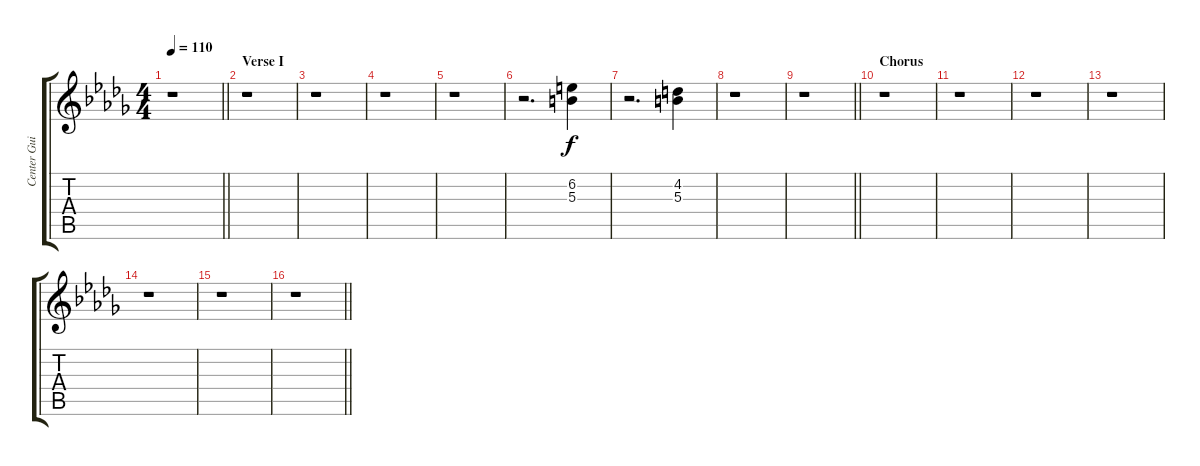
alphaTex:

\track ("Center Guitar" "Center Gui") {instrument electricguitarclean}
\staff {score tabs}
\tuning (Eb4 Bb3 Gb3 Db3 Ab2 Db2) {hide}
\ts (4 4)
\tempo 110
\clef g2
\barLineRight lightlight
\ks db
r.1{dy f} |
\section ("" "Verse I")
r.1 |
r.1 |
r.1 |
r.1 |
r.2{d instrument overdrivenguitar} (6.2 5.3).4 |
r.2{d} (4.2 5.3).4 |
r.1 |
\barLineRight lightlight
r.1 |
\section ("" "Chorus")
r.1 |
r.1 |
r.1 |
r.1 |
r.1 |
r.1 |
\barLineRight lightlight
r.1
